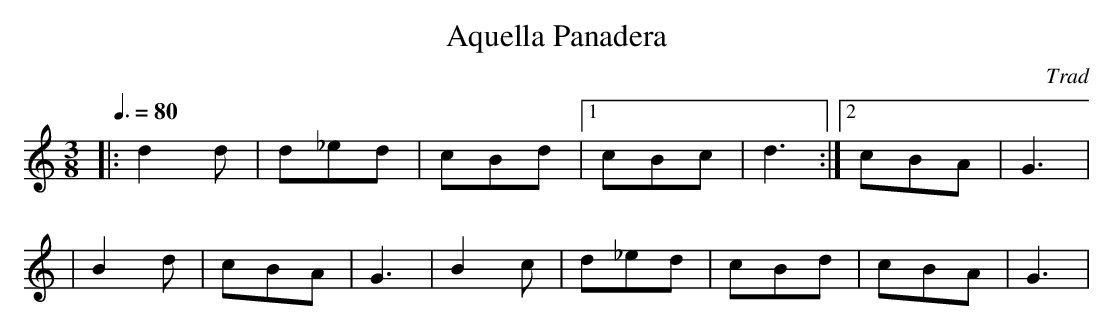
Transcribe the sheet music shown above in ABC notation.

X:1
T:Aquella Panadera
C:Trad
M:3/8
L:1/8
Q:3/8=80
K:C
|: d2 d|d_ed|cBd|[1 cBc|d3 :|[2 cBA|G3|
|B2 d|cBA|G3|B2 c|d_ed|cBd|cBA|G3|
